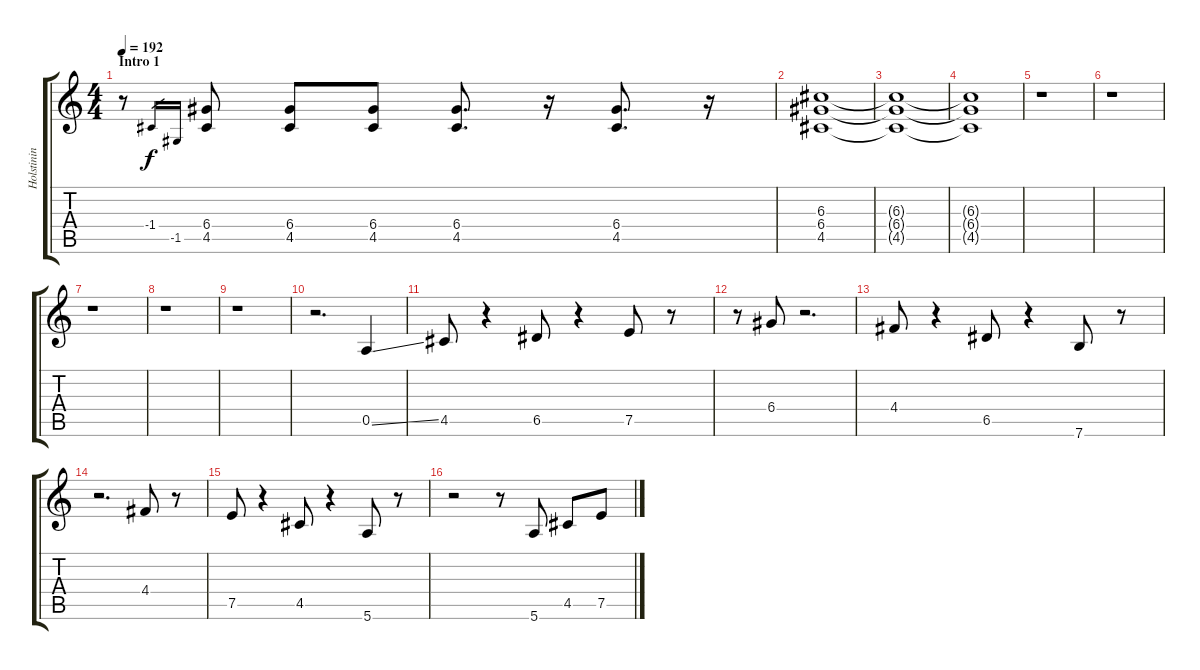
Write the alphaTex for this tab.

\track ("Holstinin 1" "Holstinin ") {instrument overdrivenguitar}
\staff {score tabs}
\tuning (E4 B3 G3 D3 A2 E2) {hide}
\ts (4 4)
\section ("" "Intro 1")
\tempo 192
\clef g2
\ks c
r.8{dy f instrument overdrivenguitar} -1.4.16{gr} -1.5.16{gr} (6.4 4.5).8 (6.4 4.5).8 (6.4 4.5).8 (6.4 4.5).8{d} r.16 (6.4 4.5).8{d} r.16 |
(6.3 6.4 4.5).1 |
(6.3{t} 6.4{t} 4.5{t}).1{volume 0} |
(6.3{t} 6.4{t} 4.5{t}).1 |
r.1 |
r.1 |
r.1 |
r.1 |
r.1 |
r.2{d volume 12} 0.5{ss}.4 |
4.5.8 r.4 6.5.8 r.4 7.5.8 r.8 |
r.8 6.4.8 r.2{d} |
4.4.8 r.4 6.5.8 r.4 7.6.8 r.8 |
r.2{d} 4.4.8 r.8 |
7.5.8 r.4 4.5.8 r.4 5.6.8 r.8 |
r.2 r.8 5.6.8 4.5.8 7.5.8
